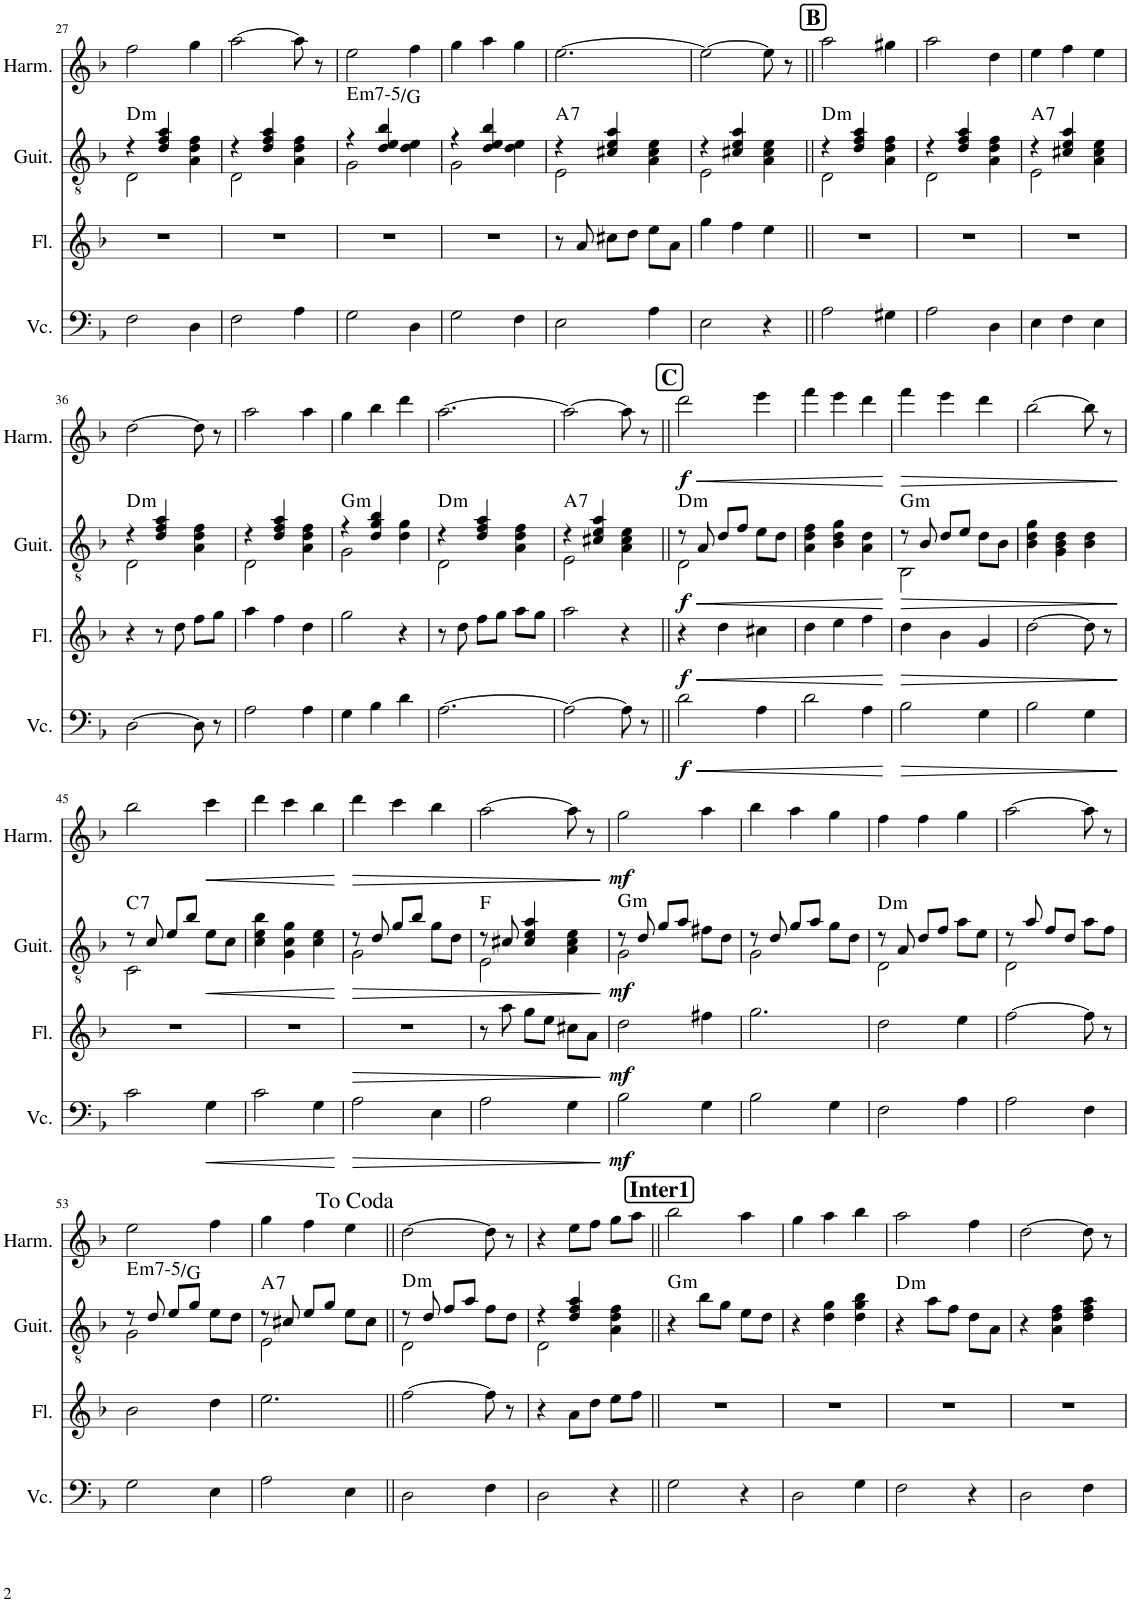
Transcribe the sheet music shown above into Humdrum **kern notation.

**kern	**dynam	**kern	**dynam	**kern	**dynam	**harte	**kern	**dynam
*part4	*part4	*part3	*part3	*part2	*part2	*part2	*part1	*part1
*staff4	*staff4	*staff3	*staff3	*staff2	*staff2	*	*staff1	*staff1
*I"チェロ	*	*I"フルート	*	*I"ギター	*	*	*I"ハーモニカ	*
!!LO:PB:g=z
*clefF4	*	*clefG2	*	*clefGv2	*	*	*clefG2	*
*k[b-]	*	*k[b-]	*	*k[b-]	*	*	*k[b-]	*
*M3/4	*	*M3/4	*	*M3/4	*	*	*M3/4	*
=27	=27	=27	=27	=27	=27	=27	=27	=27
*	*	*	*	*^	*	*	*	*
!	!	!	!	!	!	!	!LO:H:kt=m	!	!
2F\	.	2.r	.	4r	2D\	.	D:min	2ff\	.
.	.	.	.	4d/ 4f/ 4a/	.	.	.	.	.
4D\	.	.	.	4A\ 4d\ 4f\	4ryy	.	.	4gg\	.
=28	=28	=28	=28	=28	=28	=28	=28	=28	=28
2F\	.	2.r	.	4r	2D\	.	.	[2aa\	.
.	.	.	.	4d/ 4f/ 4a/	.	.	.	.	.
4A\	.	.	.	4A\ 4d\ 4f\	4ryy	.	.	8aa\]	.
.	.	.	.	.	.	.	.	8r	.
=29	=29	=29	=29	=29	=29	=29	=29	=29	=29
!	!	!	!	!	!	!	!LO:H:kt=m7-5	!	!
2G\	.	2.r	.	4r	2G\	.	E:hdim7/b3	2ee\	.
.	.	.	.	4d/ 4e/ 4b-/	.	.	.	.	.
4D\	.	.	.	4d\ 4e\	4ryy	.	.	4ff\	.
=30	=30	=30	=30	=30	=30	=30	=30	=30	=30
2G\	.	2.r	.	4r	2G\	.	.	4gg\	.
.	.	.	.	4d/ 4e/ 4b-/	.	.	.	4aa\	.
4F\	.	.	.	4d\ 4e\	4ryy	.	.	4gg\	.
=31	=31	=31	=31	=31	=31	=31	=31	=31	=31
!	!	!	!	!	!	!	!LO:H:kt=7	!	!
2E\	.	8r	.	4r	2E\	.	A:7	[2.ee\	.
.	.	8a/	.	.	.	.	.	.	.
.	.	8cc#X\L	.	4c#X/ 4e/ 4a/	.	.	.	.	.
.	.	8dd\J	.	.	.	.	.	.	.
4A\	.	8ee\L	.	4A\ 4c#\ 4e\	4ryy	.	.	.	.
.	.	8a\J	.	.	.	.	.	.	.
=32	=32	=32	=32	=32	=32	=32	=32	=32	=32
2E\	.	4gg\	.	4r	2E\	.	.	2ee\_	.
.	.	4ff\	.	4c#X/ 4e/ 4a/	.	.	.	.	.
4r	.	4ee\	.	4A\ 4c#\ 4e\	4ryy	.	.	8ee\]	.
.	.	.	.	.	.	.	.	8r	.
!!LO:REH:place=s1:a:B:cj:fs=14:t=B
=33||	=33||	=33||	=33||	=33||	=33||	=33||	=33||	=33||	=33||
!	!	!	!	!	!	!	!LO:H:kt=m	!	!
2A\	.	2.r	.	4r	2D\	.	D:min	2aa\	.
.	.	.	.	4d/ 4f/ 4a/	.	.	.	.	.
4G#X\	.	.	.	4A\ 4d\ 4f\	4ryy	.	.	4gg#X\	.
=34	=34	=34	=34	=34	=34	=34	=34	=34	=34
2A\	.	2.r	.	4r	2D\	.	.	2aa\	.
.	.	.	.	4d/ 4f/ 4a/	.	.	.	.	.
4D\	.	.	.	4A\ 4d\ 4f\	4ryy	.	.	4dd\	.
=35	=35	=35	=35	=35	=35	=35	=35	=35	=35
!	!	!	!	!	!	!	!LO:H:kt=7	!	!
4E\	.	2.r	.	4r	2E\	.	A:7	4ee\	.
4F\	.	.	.	4c#X/ 4e/ 4a/	.	.	.	4ff\	.
4E\	.	.	.	4A\ 4c#\ 4e\	4ryy	.	.	4ee\	.
!!LO:LB:g=z
=36	=36	=36	=36	=36	=36	=36	=36	=36	=36
!	!	!	!	!	!	!	!LO:H:kt=m	!	!
[2D\	.	4r	.	4r	2D\	.	D:min	[2dd\	.
.	.	8r	.	4d/ 4f/ 4a/	.	.	.	.	.
.	.	8dd\	.	.	.	.	.	.	.
8D\]	.	8ff\L	.	4A\ 4d\ 4f\	4ryy	.	.	8dd\]	.
8r	.	8gg\J	.	.	.	.	.	8r	.
=37	=37	=37	=37	=37	=37	=37	=37	=37	=37
2A\	.	4aa\	.	4r	2D\	.	.	2aa\	.
.	.	4ff\	.	4d/ 4f/ 4a/	.	.	.	.	.
4A\	.	4dd\	.	4A\ 4d\ 4f\	4ryy	.	.	4aa\	.
=38	=38	=38	=38	=38	=38	=38	=38	=38	=38
!	!	!	!	!	!	!	!LO:H:kt=m	!	!
4G\	.	2gg\	.	4r	2G\	.	G:min	4gg\	.
4B-\	.	.	.	4d/ 4g/ 4b-/	.	.	.	4bb-\	.
4d\	.	4r	.	4d\ 4g\	4ryy	.	.	4ddd\	.
=39	=39	=39	=39	=39	=39	=39	=39	=39	=39
!	!	!	!	!	!	!	!LO:H:kt=m	!	!
[2.A\	.	8r	.	4r	2D\	.	D:min	[2.aa\	.
.	.	8dd\	.	.	.	.	.	.	.
.	.	8ff\L	.	4d/ 4f/ 4a/	.	.	.	.	.
.	.	8gg\J	.	.	.	.	.	.	.
.	.	8aa\L	.	4A\ 4d\ 4f\	4ryy	.	.	.	.
.	.	8gg\J	.	.	.	.	.	.	.
=40	=40	=40	=40	=40	=40	=40	=40	=40	=40
!	!	!	!	!	!	!	!LO:H:kt=7	!	!
2A\_	.	2aa\	.	4r	2E\	.	A:7	2aa\_	.
.	.	.	.	4c#X/ 4e/ 4a/	.	.	.	.	.
8A\]	.	4r	.	4A\ 4c#\ 4e\	4ryy	.	.	8aa\]	.
8r	.	.	.	.	.	.	.	8r	.
!!LO:REH:place=s1:a:B:cj:fs=14:t=C
=41||	=41||	=41||	=41||	=41||	=41||	=41||	=41||	=41||	=41||
!	!LO:HP:b	!	!LO:HP:b	!	!	!LO:HP:b	!	!	!LO:HP:b
!	!LO:DY:n=1:b	!	!LO:DY:n=1:b	!	!	!LO:DY:n=1:b	!LO:H:kt=m	!	!LO:DY:n=1:b
2d\	< f	4r	< f	8r	2D\	< f	D:min	2ddd\	< f
.	.	.	.	8A/	.	.	.	.	.
.	.	4dd\	.	8d/L	.	.	.	.	.
.	.	.	.	8f/J	.	.	.	.	.
4A\	.	4cc#X\	.	8e\L	4ryy	.	.	4eee\	.
.	.	.	.	8d\J	.	.	.	.	.
*	*	*	*	*v	*v	*	*	*	*
=42	=42	=42	=42	=42	=42	=42	=42	=42
2d\	.	4dd\	.	4A\ 4d\ 4f\	.	.	4fff\	.
.	.	4ee\	.	4B-\ 4d\ 4g\	.	.	4eee\	.
4A\	.	4ff\	.	4A\ 4d\	.	.	4ddd\	.
.	[	.	[	.	[	.	.	[
=43	=43	=43	=43	=43	=43	=43	=43	=43
!	!LO:HP:b	!	!LO:HP:b	!	!LO:HP:b	!LO:H:kt=m	!	!LO:HP:b
*	*	*	*	*^	*	*	*	*
2B-\	>	4dd\	>	8r	2BB-\	>	G:min	4fff\	>
.	.	.	.	8B-/	.	.	.	.	.
.	.	4b-\	.	8d/L	.	.	.	4eee\	.
.	.	.	.	8e/J	.	.	.	.	.
4G\	.	4g/	.	8d\L	4ryy	.	.	4ddd\	.
.	.	.	.	8B-\J	.	.	.	.	.
*	*	*	*	*v	*v	*	*	*	*
=44	=44	=44	=44	=44	=44	=44	=44	=44
2B-\	.	[2dd\	.	4B-\ 4d\ 4g\	.	.	[2bb-\	.
.	.	.	.	4G\ 4B-\ 4d\	.	.	.	.
4G\	.	8dd\]	.	4B-\ 4d\	.	.	8bb-\]	.
.	.	8r	.	.	.	.	8r	.
.	]	.	]	.	]	.	.	]
!!LO:LB:g=z
=45	=45	=45	=45	=45	=45	=45	=45	=45
*	*	*	*	*^	*	*	*	*
!	!	!	!	!	!	!	!LO:H:kt=7	!	!
2c\	.	2.r	.	8r	2C\	.	C:7	2bb-\	.
.	.	.	.	8c/	.	.	.	.	.
.	.	.	.	8e/L	.	.	.	.	.
.	.	.	.	8b-/J	.	.	.	.	.
!	!LO:HP:b	!	!	!	!	!LO:HP:b	!	!	!LO:HP:b
4G\	<	.	.	8e\L	4ryy	<	.	4ccc\	<
.	.	.	.	8c\J	.	.	.	.	.
*	*	*	*	*v	*v	*	*	*	*
=46	=46	=46	=46	=46	=46	=46	=46	=46
2c\	.	2.r	.	4c\ 4e\ 4b-\	.	.	4ddd\	.
.	.	.	.	4G\ 4c\ 4g\	.	.	4ccc\	.
4G\	.	.	.	4c\ 4e\	.	.	4bb-\	.
.	[	.	.	.	[	.	.	[
=47	=47	=47	=47	=47	=47	=47	=47	=47
!	!LO:HP:b	!	!LO:HP:b	!	!LO:HP:b	!	!	!LO:HP:b
*	*	*	*	*^	*	*	*	*
2A\	>	2.r	>	8r	2G\	>	.	4ddd\	>
.	.	.	.	8d/	.	.	.	.	.
.	.	.	.	8g/L	.	.	.	4ccc\	.
.	.	.	.	8b-/J	.	.	.	.	.
4E\	.	.	.	8g\L	4ryy	.	.	4bb-\	.
.	.	.	.	8d\J	.	.	.	.	.
=48	=48	=48	=48	=48	=48	=48	=48	=48	=48
2A\	.	8r	.	8r	2E\	.	F:maj	[2aa\	.
.	.	8aa\	.	8c#X/	.	.	.	.	.
.	.	8gg\L	.	4c#/ 4e/ 4a/	.	.	.	.	.
.	.	8ee\J	.	.	.	.	.	.	.
4G\	.	8cc#X\L	.	4A\ 4c#\ 4e\	4ryy	.	.	8aa\]	.
.	.	8a\J	.	.	.	.	.	8r	.
*	*	*	*	*v	*v	*	*	*	*
.	]	.	]	.	]	.	.	]
=49	=49	=49	=49	=49	=49	=49	=49	=49
*	*	*	*	*^	*	*	*	*
!	!LO:DY:b	!	!LO:DY:b	!	!	!LO:DY:b	!LO:H:kt=m	!	!LO:DY:b
2B-\	mf	2dd\	mf	8r	2G\	mf	G:min	2gg\	mf
.	.	.	.	8d/	.	.	.	.	.
.	.	.	.	8g/L	.	.	.	.	.
.	.	.	.	8a/J	.	.	.	.	.
4G\	.	4ff#X\	.	8f#X\L	4ryy	.	.	4aa\	.
.	.	.	.	8d\J	.	.	.	.	.
=50	=50	=50	=50	=50	=50	=50	=50	=50	=50
2B-\	.	2.gg\	.	8r	2G\	.	.	4bb-\	.
.	.	.	.	8d/	.	.	.	.	.
.	.	.	.	8g/L	.	.	.	4aa\	.
.	.	.	.	8a/J	.	.	.	.	.
4G\	.	.	.	8g\L	4ryy	.	.	4gg\	.
.	.	.	.	8d\J	.	.	.	.	.
=51	=51	=51	=51	=51	=51	=51	=51	=51	=51
!	!	!	!	!	!	!	!LO:H:kt=m	!	!
2F\	.	2dd\	.	8r	2D\	.	D:min	4ff\	.
.	.	.	.	8A/	.	.	.	.	.
.	.	.	.	8d/L	.	.	.	4ff\	.
.	.	.	.	8f/J	.	.	.	.	.
4A\	.	4ee\	.	8a\L	4ryy	.	.	4gg\	.
.	.	.	.	8e\J	.	.	.	.	.
=52	=52	=52	=52	=52	=52	=52	=52	=52	=52
2A\	.	[2ff\	.	8r	2D\	.	.	[2aa\	.
.	.	.	.	8a/	.	.	.	.	.
.	.	.	.	8f/L	.	.	.	.	.
.	.	.	.	8d/J	.	.	.	.	.
4F\	.	8ff\]	.	8a\L	4ryy	.	.	8aa\]	.
.	.	8r	.	8f\J	.	.	.	8r	.
!!LO:LB:g=z
=53	=53	=53	=53	=53	=53	=53	=53	=53	=53
!	!	!	!	!	!	!	!LO:H:kt=m7-5	!	!
2G\	.	2b-\	.	8r	2G\	.	E:hdim7/b3	2ee\	.
.	.	.	.	8d/	.	.	.	.	.
.	.	.	.	8e/L	.	.	.	.	.
.	.	.	.	8g/J	.	.	.	.	.
4E\	.	4dd\	.	8e\L	4ryy	.	.	4ff\	.
.	.	.	.	8d\J	.	.	.	.	.
=54	=54	=54	=54	=54	=54	=54	=54	=54	=54
!	!	!	!	!	!	!	!LO:H:kt=7	!	!
2A\	.	2.ee\	.	8r	2E\	.	A:7	4gg\	.
.	.	.	.	8c#X/	.	.	.	.	.
.	.	.	.	8e/L	.	.	.	4ff\	.
.	.	.	.	8g/J	.	.	.	.	.
4E\	.	.	.	8e\L	4ryy	.	.	4ee\	.
.	.	.	.	8c#\J	.	.	.	.	.
=55||	=55||	=55||	=55||	=55||	=55||	=55||	=55||	=55||	=55||
!	!	!	!	!	!	!	!LO:H:kt=m	!	!
2D\	.	[2ff\	.	8r	2D\	.	D:min	[2dd\	.
.	.	.	.	8d/	.	.	.	.	.
.	.	.	.	8f/L	.	.	.	.	.
.	.	.	.	8a/J	.	.	.	.	.
4F\	.	8ff\]	.	8f\L	4ryy	.	.	8dd\]	.
.	.	8r	.	8d\J	.	.	.	8r	.
=56	=56	=56	=56	=56	=56	=56	=56	=56	=56
2D\	.	4r	.	4r	2D\	.	.	4r	.
.	.	8a\L	.	4d/ 4f/ 4a/	.	.	.	8ee\L	.
.	.	8dd\J	.	.	.	.	.	8ff\J	.
4r	.	8ee\L	.	4A\ 4d\ 4f\	4ryy	.	.	8gg\L	.
.	.	8ff\J	.	.	.	.	.	8aa\J	.
*	*	*	*	*v	*v	*	*	*	*
!!LO:REH:place=s1:a:B:cj:fs=14:t=Inter1
=57||	=57||	=57||	=57||	=57||	=57||	=57||	=57||	=57||
!	!	!	!	!	!	!LO:H:kt=m	!	!
2G\	.	2.r	.	4r	.	G:min	2bb-\	.
.	.	.	.	8b-\L	.	.	.	.
.	.	.	.	8g\J	.	.	.	.
4r	.	.	.	8e\L	.	.	4aa\	.
.	.	.	.	8d\J	.	.	.	.
=58	=58	=58	=58	=58	=58	=58	=58	=58
2D\	.	2.r	.	4r	.	.	4gg\	.
.	.	.	.	4d\ 4g\	.	.	4aa\	.
4G\	.	.	.	4d\ 4g\ 4b-\	.	.	4bb-\	.
=59	=59	=59	=59	=59	=59	=59	=59	=59
!	!	!	!	!	!	!LO:H:kt=m	!	!
2F\	.	2.r	.	4r	.	D:min	2aa\	.
.	.	.	.	8a\L	.	.	.	.
.	.	.	.	8f\J	.	.	.	.
4r	.	.	.	8d\L	.	.	4ff\	.
.	.	.	.	8A\J	.	.	.	.
=60	=60	=60	=60	=60	=60	=60	=60	=60
2D\	.	2.r	.	4r	.	.	[2dd\	.
.	.	.	.	4A\ 4d\ 4f\	.	.	.	.
4F\	.	.	.	4d\ 4f\ 4a\	.	.	8dd\]	.
.	.	.	.	.	.	.	8r	.
=	=	=	=	=	=	=	=	=
*-	*-	*-	*-	*-	*-	*-	*-	*-
